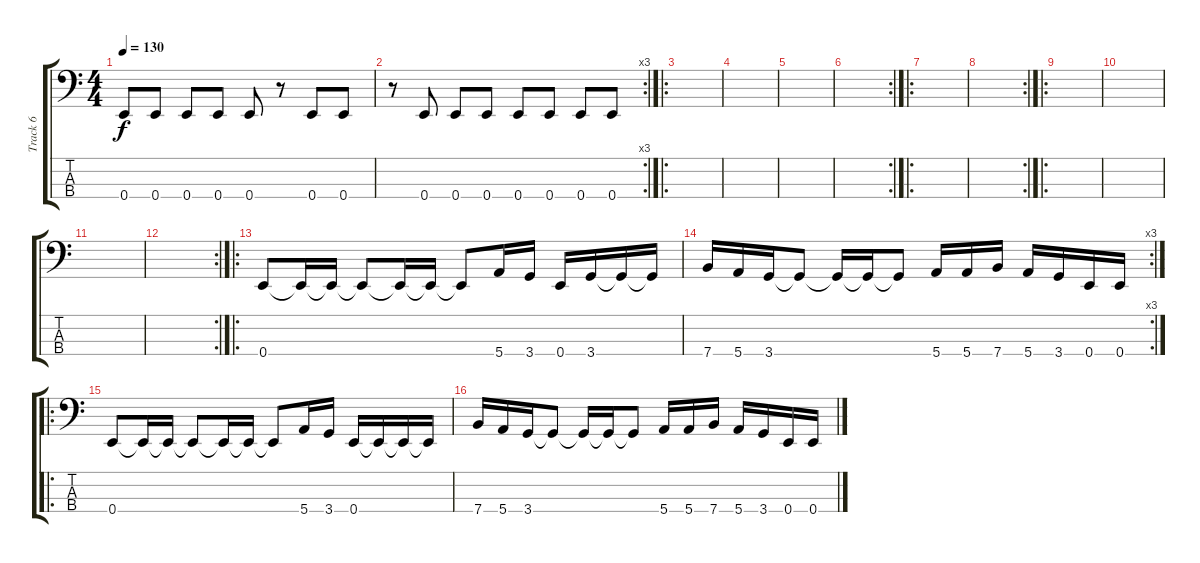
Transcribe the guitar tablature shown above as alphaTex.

\track ("Track 6" "Track 6") {instrument slapbass1}
\staff {score tabs}
\tuning (G2 D2 A1 E1) {hide}
\ts (4 4)
\tempo 130
\clef f4
\ks c
0.4.8{dy f} 0.4.8 0.4.8 0.4.8 0.4.8 r.8 0.4.8 0.4.8 |
\rc 3
r.8 0.4.8 0.4.8 0.4.8 0.4.8 0.4.8 0.4.8 0.4.8 |
\ro
|
|
|
\rc 2
|
\ro
|
\rc 2
|
\ro
|
|
|
\rc 2
|
\ro
0.4.8 0.4{t}.16 0.4{t}.16 0.4{t}.8 0.4{t}.16 0.4{t}.16 0.4{t}.8 5.4.16 3.4.16 0.4.16 3.4.16 3.4{t}.16 3.4{t}.16 |
\rc 3
7.4.16 5.4.16 3.4.16 3.4{t}.8 3.4{t}.16 3.4{t}.16 3.4{t}.8 5.4.16 5.4.16 7.4.16 5.4.16 3.4.16 0.4.16 0.4.16 |
\ro
0.4.8 0.4{t}.16 0.4{t}.16 0.4{t}.8 0.4{t}.16 0.4{t}.16 0.4{t}.8 5.4.16 3.4.16 0.4.16 0.4{t}.16 0.4{t}.16 0.4{t}.16 |
7.4.16 5.4.16 3.4.16 3.4{t}.8 3.4{t}.16 3.4{t}.16 3.4{t}.8 5.4.16 5.4.16 7.4.16 5.4.16 3.4.16 0.4.16 0.4.16
